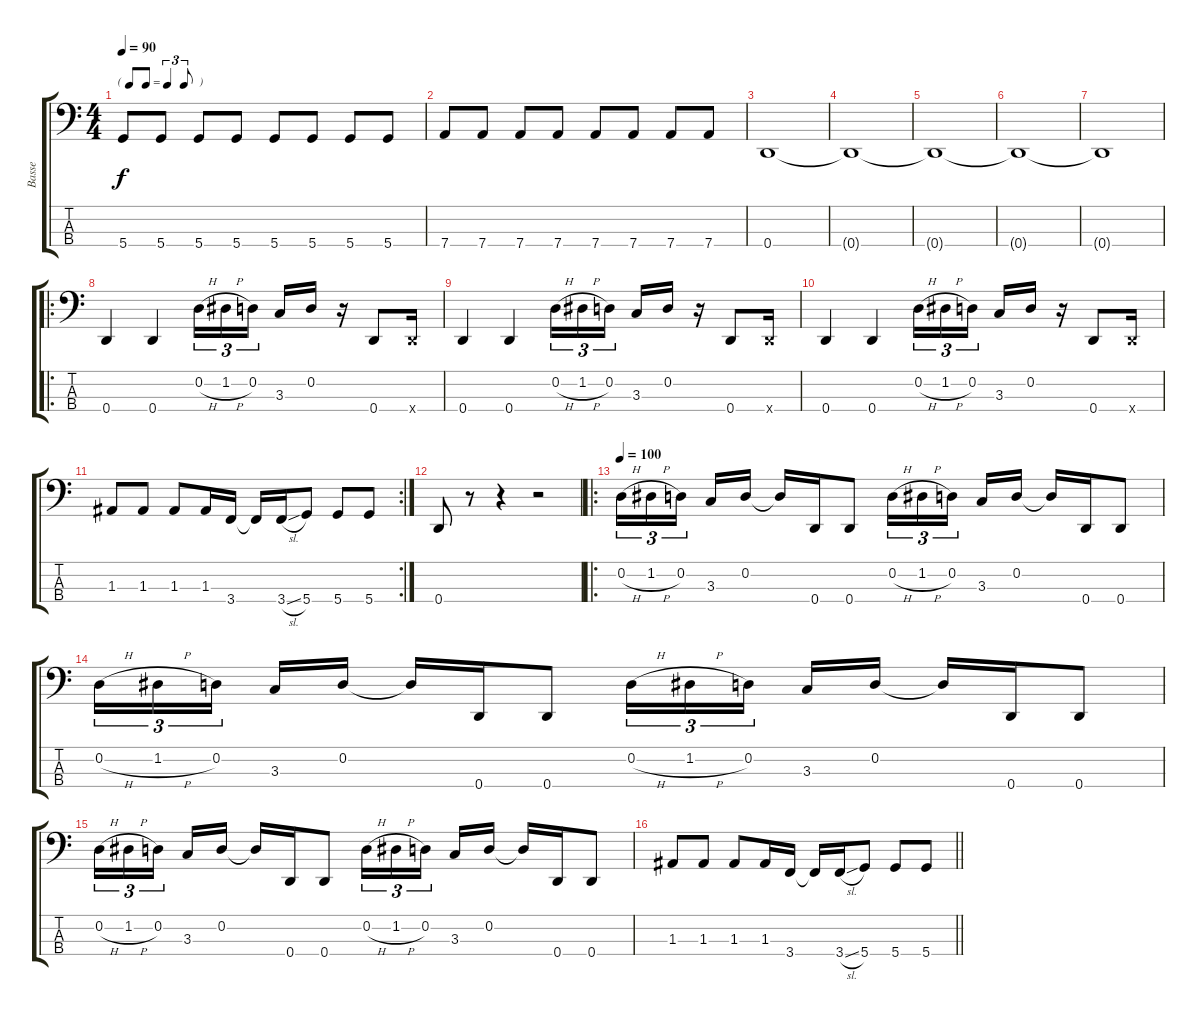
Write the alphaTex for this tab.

\track ("Basse" "Basse") {instrument electricbassfinger}
\staff {score tabs}
\tuning (G2 D2 A1 D1) {hide}
\ts (4 4)
\tf triplet8th
\tempo 90
\clef f4
\ks c
5.4.8{dy f} 5.4.8 5.4.8 5.4.8 5.4.8 5.4.8 5.4.8 5.4.8 |
7.4.8 7.4.8 7.4.8 7.4.8 7.4.8 7.4.8 7.4.8 7.4.8 |
0.4.1 |
0.4{t}.1 |
0.4{t}.1 |
0.4{t}.1 |
0.4{t}.1 |
\ro
0.4.4 0.4.4 0.2{h}.16{tu (3 2)} 1.2{h}.16{tu (3 2)} 0.2.16{tu (3 2)} 3.3.16 0.2.16 r.16 0.4.8 0.4{x}.16 |
0.4.4 0.4.4 0.2{h}.16{tu (3 2)} 1.2{h}.16{tu (3 2)} 0.2.16{tu (3 2)} 3.3.16 0.2.16 r.16 0.4.8 0.4{x}.16 |
0.4.4 0.4.4 0.2{h}.16{tu (3 2)} 1.2{h}.16{tu (3 2)} 0.2.16{tu (3 2)} 3.3.16 0.2.16 r.16 0.4.8 0.4{x}.16 |
\rc 2
1.3.8 1.3.8 1.3.8 1.3.16 3.4.16 3.4{t}.16 3.4{sl}.16 5.4.8 5.4.8 5.4.8 |
0.4.8 r.8 r.4 r.2 |
\ro
\tempo 100
0.2{h}.16{tu (3 2)} 1.2{h}.16{tu (3 2)} 0.2.16{tu (3 2)} 3.3.16 0.2.16 0.2{t}.16 0.4.16 0.4.8 0.2{h}.16{tu (3 2)} 1.2{h}.16{tu (3 2)} 0.2.16{tu (3 2)} 3.3.16 0.2.16 0.2{t}.16 0.4.16 0.4.8 |
0.2{h}.16{tu (3 2)} 1.2{h}.16{tu (3 2)} 0.2.16{tu (3 2)} 3.3.16 0.2.16 0.2{t}.16 0.4.16 0.4.8 0.2{h}.16{tu (3 2)} 1.2{h}.16{tu (3 2)} 0.2.16{tu (3 2)} 3.3.16 0.2.16 0.2{t}.16 0.4.16 0.4.8 |
0.2{h}.16{tu (3 2)} 1.2{h}.16{tu (3 2)} 0.2.16{tu (3 2)} 3.3.16 0.2.16 0.2{t}.16 0.4.16 0.4.8 0.2{h}.16{tu (3 2)} 1.2{h}.16{tu (3 2)} 0.2.16{tu (3 2)} 3.3.16 0.2.16 0.2{t}.16 0.4.16 0.4.8 |
\barLineRight lightlight
1.3.8 1.3.8 1.3.8 1.3.16 3.4.16 3.4{t}.16 3.4{sl}.16 5.4.8 5.4.8 5.4.8
